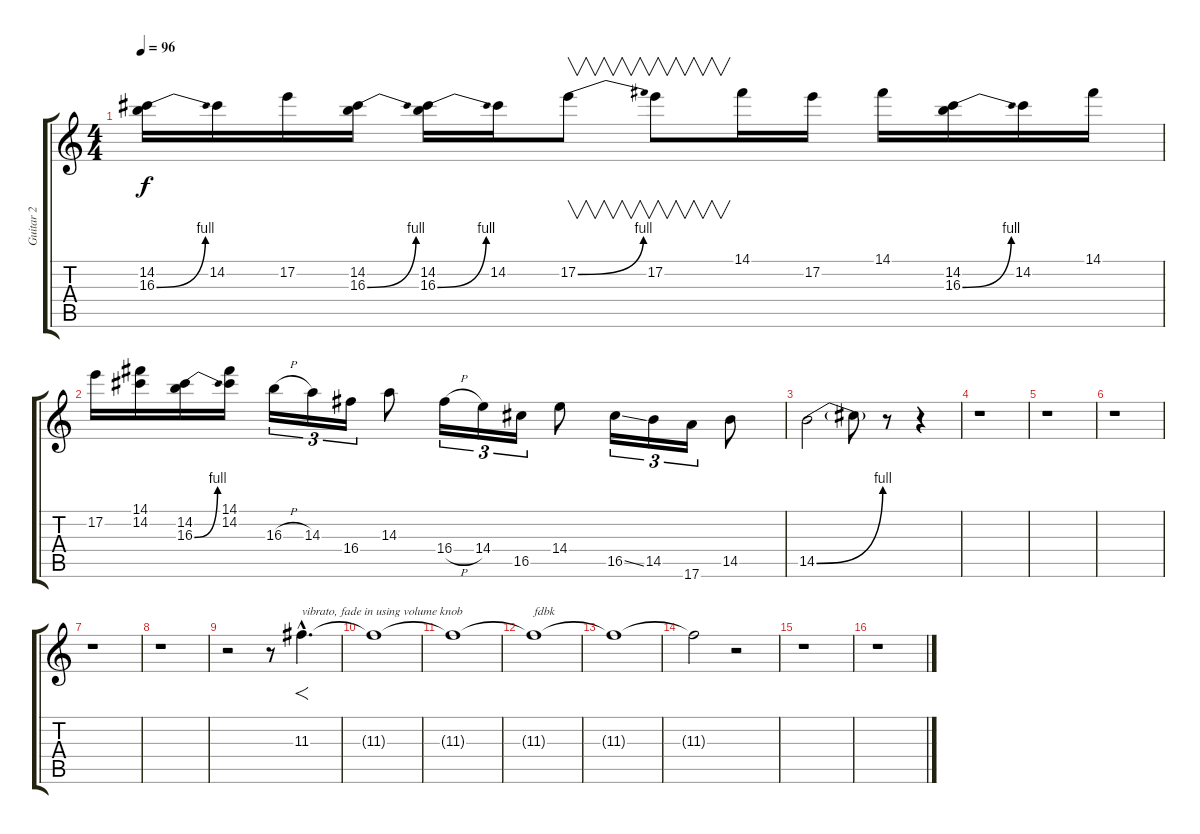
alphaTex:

\track ("Guitar 2" "Guitar 2") {instrument distortionguitar}
\staff {score tabs}
\tuning (E4 B3 G3 D3 A2 E2) {hide}
\ts (4 4)
\tempo 96
\clef g2
\ks c
(14.2 16.3{be (bend 0 0 60 4)}).16{dy f} 14.2.16 17.2.16 (14.2 16.3{be (bend 0 0 60 4)}).16 (14.2 16.3{be (bend 0 0 60 4)}).16 14.2.16 17.2{be (bend 0 0 60 4)}.8{v} 17.2.8{v} 14.1.16 17.2.16 14.1.16 (14.2 16.3{be (bend 0 0 60 4)}).16 14.2.16 14.1.16 |
17.2.16 (14.1 14.2).16 (14.2 16.3{be (bend 0 0 60 4)}).16 (14.1 14.2).16 16.3{h}.16{tu (3 2)} 14.3.16{tu (3 2)} 16.4.16{tu (3 2)} 14.3.8 16.4{h}.16{tu (3 2)} 14.4.16{tu (3 2)} 16.5.16{tu (3 2)} 14.4.8 16.5{ss}.16{tu (3 2)} 14.5.16{tu (3 2)} 17.6.16{tu (3 2)} 14.5.8 |
14.5{be (bend 0 0 60 4)}.2 14.5{t}.8 r.8 r.4 |
r.1 |
r.1 |
r.1 |
r.1 |
r.1 |
r.2 r.8 11.3{hac}.4{f d txt "vibrato, fade in using volume knob "} |
11.3{t}.1 |
11.3{t}.1 |
11.3{t}.1{txt "fdbk "} |
11.3{t}.1 |
11.3{t}.2 r.2 |
r.1 |
r.1
